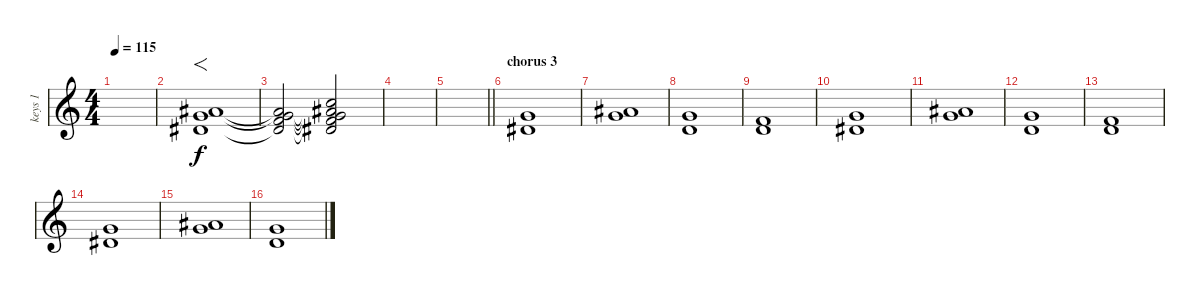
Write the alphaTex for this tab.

\track ("keys 1" "keys 1") {instrument pad2warm}
\staff {score}
\tuning (E4 B3 G3 D3 A2 E2) {hide}
\ts (4 4)
\tempo 115
\clef g2
\ks c
|
(15.3 17.4 18.5).1{f} |
(6.2 15.3{t} 17.4{t} 18.5{t}).2{volume 11} (8.1 6.2{t} 15.3{t} 17.4{t} 18.5{t}).2{dy f} |
|
\barLineRight lightlight
|
\section ("" "chorus 3")
(3.1 4.2).1 |
(3.1 11.2).1 |
(3.1 3.2).1 |
(1.1 3.2).1 |
(3.1 4.2).1 |
(3.1 11.2).1 |
(3.1 3.2).1 |
(1.1 3.2).1 |
(3.1 4.2).1 |
(3.1 11.2).1 |
(3.1 3.2).1
